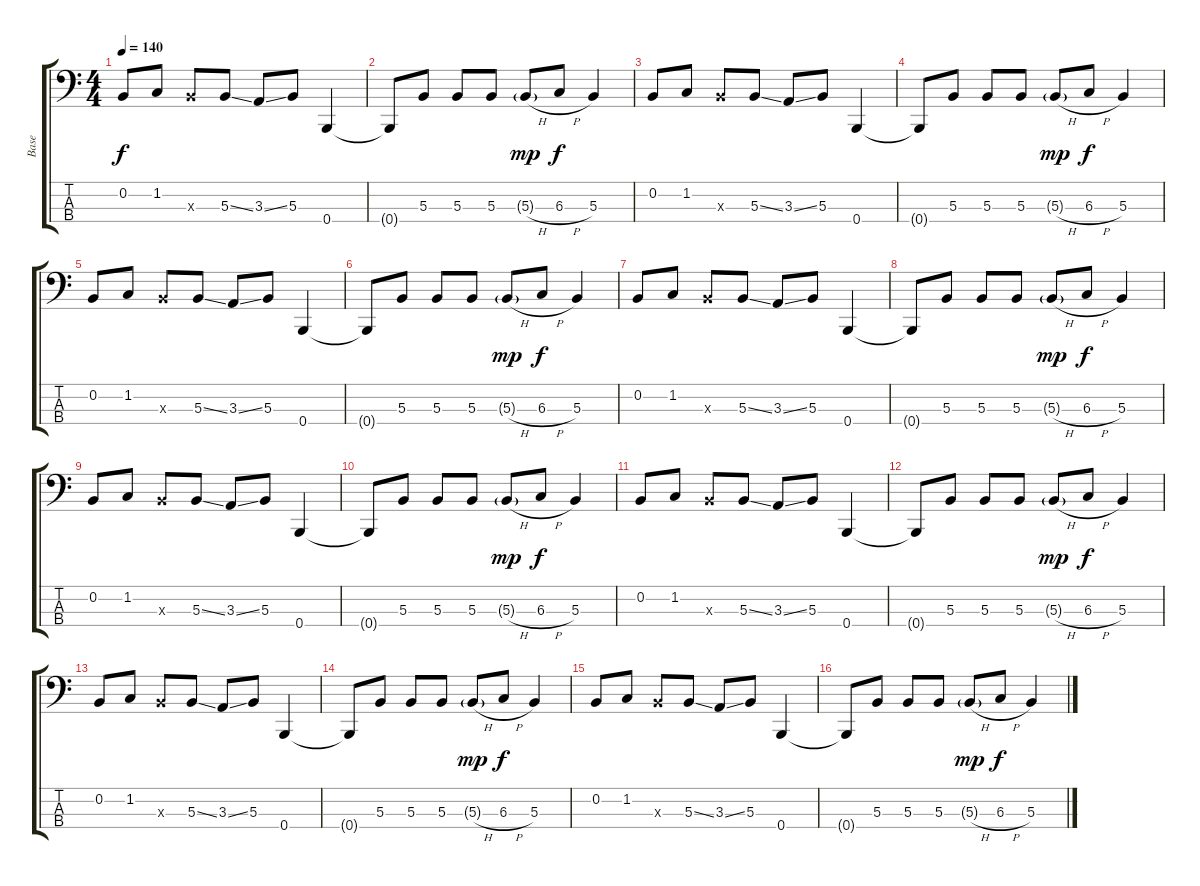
\track ("Base" "Base") {instrument electricbasspick}
\staff {score tabs}
\tuning (E2 B1 Gb1 B0) {hide}
\ts (4 4)
\tempo 140
\clef f4
\ks c
0.2.8{dy f volume 11} 1.2.8 5.3{x}.8 5.3{ss}.8 3.3{ss}.8 5.3.8 0.4.4 |
0.4{t}.8 5.3.8 5.3.8 5.3.8 5.3{h g}.8{dy mp} 6.3{h}.8{dy f} 5.3.4 |
0.2.8 1.2.8 5.3{x}.8 5.3{ss}.8 3.3{ss}.8 5.3.8 0.4.4 |
0.4{t}.8 5.3.8 5.3.8 5.3.8 5.3{h g}.8{dy mp} 6.3{h}.8{dy f} 5.3.4 |
0.2.8 1.2.8 5.3{x}.8 5.3{ss}.8 3.3{ss}.8 5.3.8 0.4.4 |
0.4{t}.8 5.3.8 5.3.8 5.3.8 5.3{h g}.8{dy mp} 6.3{h}.8{dy f} 5.3.4 |
0.2.8 1.2.8 5.3{x}.8 5.3{ss}.8 3.3{ss}.8 5.3.8 0.4.4 |
0.4{t}.8 5.3.8 5.3.8 5.3.8 5.3{h g}.8{dy mp} 6.3{h}.8{dy f} 5.3.4 |
0.2.8 1.2.8 5.3{x}.8 5.3{ss}.8 3.3{ss}.8 5.3.8 0.4.4 |
0.4{t}.8 5.3.8 5.3.8 5.3.8 5.3{h g}.8{dy mp} 6.3{h}.8{dy f} 5.3.4 |
0.2.8 1.2.8 5.3{x}.8 5.3{ss}.8 3.3{ss}.8 5.3.8 0.4.4 |
0.4{t}.8 5.3.8 5.3.8 5.3.8 5.3{h g}.8{dy mp} 6.3{h}.8{dy f} 5.3.4 |
0.2.8 1.2.8 5.3{x}.8 5.3{ss}.8 3.3{ss}.8 5.3.8 0.4.4 |
0.4{t}.8 5.3.8 5.3.8 5.3.8 5.3{h g}.8{dy mp} 6.3{h}.8{dy f} 5.3.4 |
0.2.8 1.2.8 5.3{x}.8 5.3{ss}.8 3.3{ss}.8 5.3.8 0.4.4 |
0.4{t}.8 5.3.8 5.3.8 5.3.8 5.3{h g}.8{dy mp} 6.3{h}.8{dy f} 5.3.4
